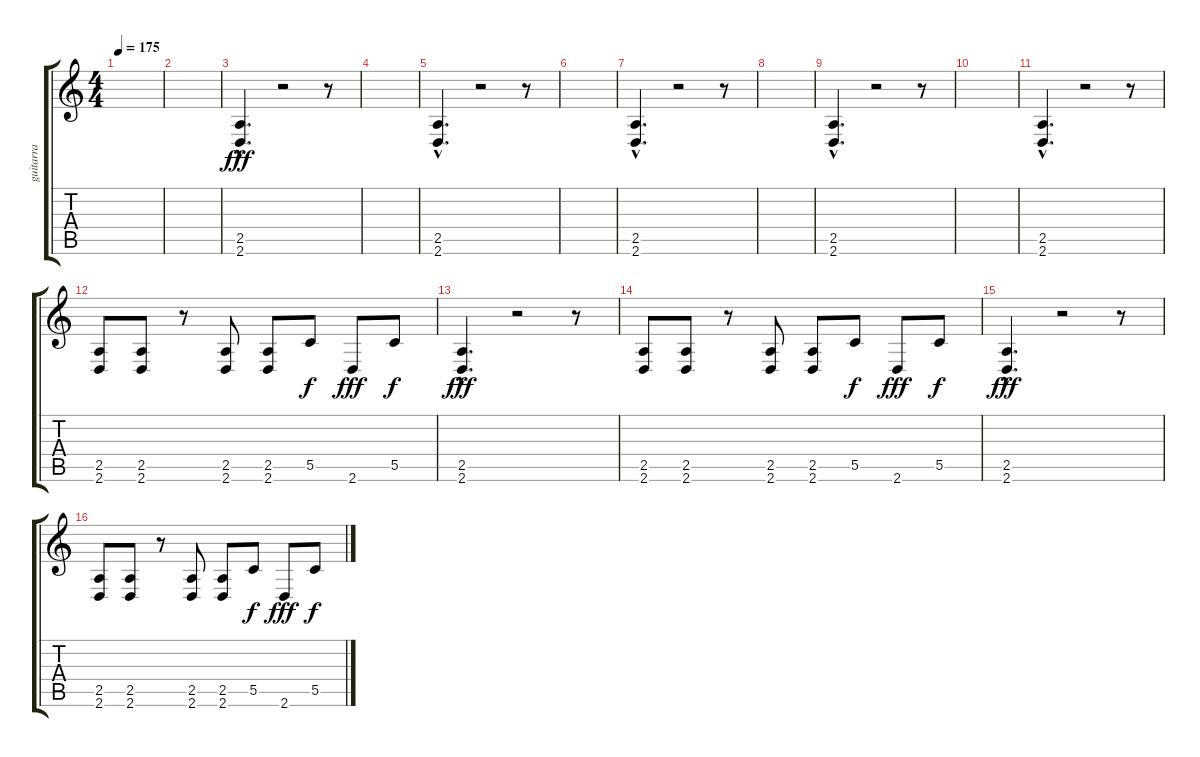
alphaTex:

\track ("guitarra" "guitarra") {instrument distortionguitar}
\staff {score tabs}
\tuning (D4 A3 F3 C3 G2 C2) {hide}
\ts (4 4)
\tempo 175
\clef g2
\ks c
|
|
(2.5{hac} 2.6{hac}).4{d dy fff} r.2 r.8 |
|
(2.5{hac} 2.6{hac}).4{d} r.2 r.8 |
|
(2.5{hac} 2.6{hac}).4{d} r.2 r.8 |
|
(2.5{hac} 2.6{hac}).4{d} r.2 r.8 |
|
(2.5{hac} 2.6{hac}).4{d} r.2 r.8 |
(2.5 2.6).8 (2.5 2.6).8 r.8 (2.5 2.6).8 (2.5 2.6).8 5.5.8{dy f} 2.6.8{dy fff} 5.5.8{dy f} |
(2.5{hac} 2.6{hac}).4{d dy fff} r.2 r.8 |
(2.5 2.6).8 (2.5 2.6).8 r.8 (2.5 2.6).8 (2.5 2.6).8 5.5.8{dy f} 2.6.8{dy fff} 5.5.8{dy f} |
(2.5{hac} 2.6{hac}).4{d dy fff} r.2 r.8 |
(2.5 2.6).8 (2.5 2.6).8 r.8 (2.5 2.6).8 (2.5 2.6).8 5.5.8{dy f} 2.6.8{dy fff} 5.5.8{dy f}
